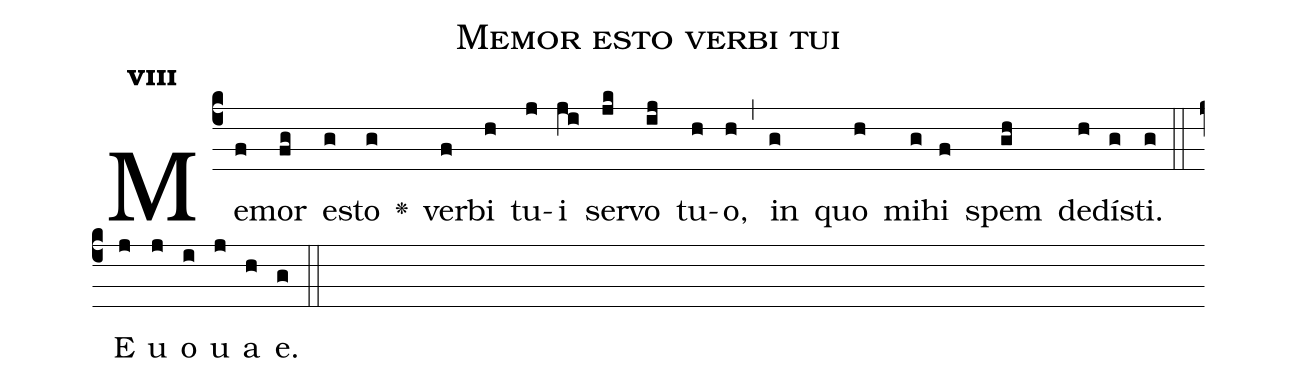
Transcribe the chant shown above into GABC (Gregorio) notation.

name:Memor esto verbi tui;
office-part:Antiphona;
mode:8;
%%
initial-style: 1;
name: Memor esto verbi tui;
book: Antiphonae & Responsoria/Tomus III, p. 44;
occasion: Psalterium Hebdomada II Feria III;
office-part: Hora media Ant 1;
user-notes: ;
commentary: ;
annotation: 8g;
centering-scheme: english;
fontsize: 12;
font: OFLSortsMillGoudy;
height: 11;
width: 4.5;
%%
(c4)Me(f)mor(fg) e(g)sto(g) <v>\greheightstar</v>() ver(f)bi(h) tu(j)i(ji) ser(jk)vo(ij) tu(h)o,(h) (,) in(g) quo(h) mi(g)hi(f) spem(gh) de(h)dí(g)sti.(g) (::)
E(j) u(j) o(i) u(j) a(h) e.(g) (::)
